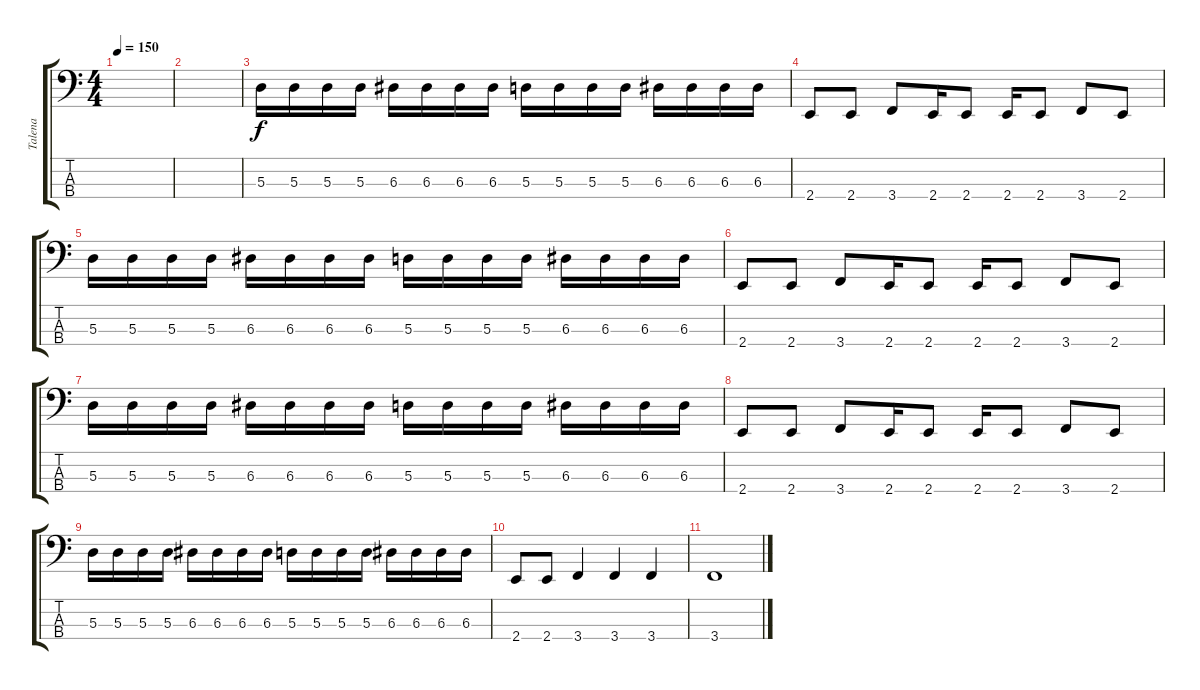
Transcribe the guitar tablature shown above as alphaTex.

\track ("Talena" "Talena") {instrument electricbassfinger}
\staff {score tabs}
\tuning (G2 D2 A1 D1) {hide}
\ts (4 4)
\tempo 150
\clef f4
\ks c
|
|
5.3.16 5.3.16 5.3.16 5.3.16 6.3.16 6.3.16 6.3.16 6.3.16 5.3.16 5.3.16 5.3.16 5.3.16 6.3.16 6.3.16 6.3.16 6.3.16 |
2.4.8 2.4.8 3.4.8 2.4.16 2.4.8 2.4.16 2.4.8 3.4.8 2.4.8 |
5.3.16 5.3.16 5.3.16 5.3.16 6.3.16 6.3.16 6.3.16 6.3.16 5.3.16 5.3.16 5.3.16 5.3.16 6.3.16 6.3.16 6.3.16 6.3.16 |
2.4.8 2.4.8 3.4.8 2.4.16 2.4.8 2.4.16 2.4.8 3.4.8 2.4.8 |
5.3.16 5.3.16 5.3.16 5.3.16 6.3.16 6.3.16 6.3.16 6.3.16 5.3.16 5.3.16 5.3.16 5.3.16 6.3.16 6.3.16 6.3.16 6.3.16 |
2.4.8 2.4.8 3.4.8 2.4.16 2.4.8 2.4.16 2.4.8 3.4.8 2.4.8 |
5.3.16 5.3.16 5.3.16 5.3.16 6.3.16 6.3.16 6.3.16 6.3.16 5.3.16 5.3.16 5.3.16 5.3.16 6.3.16 6.3.16 6.3.16 6.3.16 |
2.4.8 2.4.8 3.4.4 3.4.4 3.4.4 |
3.4.1
